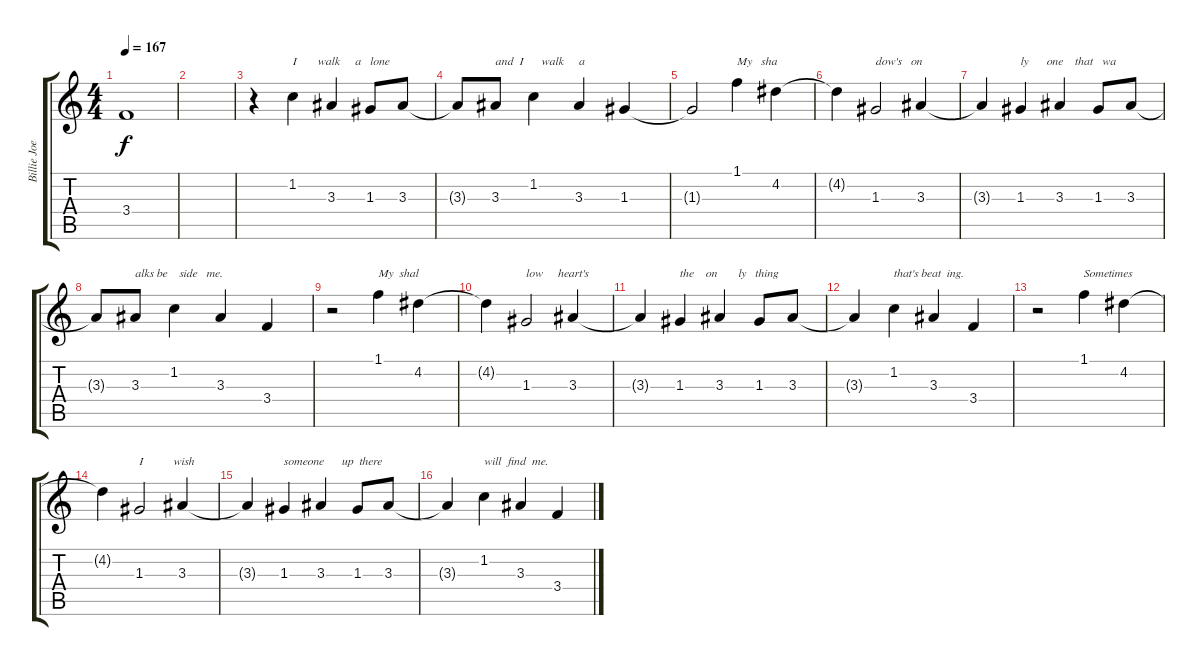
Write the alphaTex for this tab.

\track ("Billie Joe Armstrong (Vocals)" "Billie Joe") {instrument electricguitarjazz}
\staff {score tabs}
\tuning (E4 B3 G3 D3 A2 E2) {hide}
\ts (4 4)
\tempo 167
\clef g2
\ks c
3.4.1{dy f} |
|
r.4 1.2.4{txt "I       walk     a   lone"} 3.3.4 1.3.8 3.3.8 |
3.3{t}.8 3.3.8{txt "and  I      walk     a"} 1.2.4 3.3.4 1.3.4 |
1.3{t}.2 1.1.4{txt "My   sha"} 4.2.4 |
4.2{t}.4 1.3.2{txt "dow's   on"} 3.3.4 |
3.3{t}.4 1.3.4{txt "ly      one    that   wa"} 3.3.4 1.3.8 3.3.8 |
3.3{t}.8 3.3.8{txt "alks be    side   me."} 1.2.4 3.3.4 3.4.4 |
r.2 1.1.4{txt "My  shal"} 4.2.4 |
4.2{t}.4 1.3.2{txt "low     heart's"} 3.3.4 |
3.3{t}.4 1.3.4{txt "the    on       ly   thing"} 3.3.4 1.3.8 3.3.8 |
3.3{t}.4 1.2.4{txt "that's beat  ing."} 3.3.4 3.4.4 |
r.2 1.1.4{txt "Sometimes"} 4.2.4 |
4.2{t}.4 1.3.2{txt "I          wish"} 3.3.4 |
3.3{t}.4 1.3.4{txt "someone      up  there"} 3.3.4 1.3.8 3.3.8 |
3.3{t}.4 1.2.4{txt "will  find  me."} 3.3.4 3.4.4
